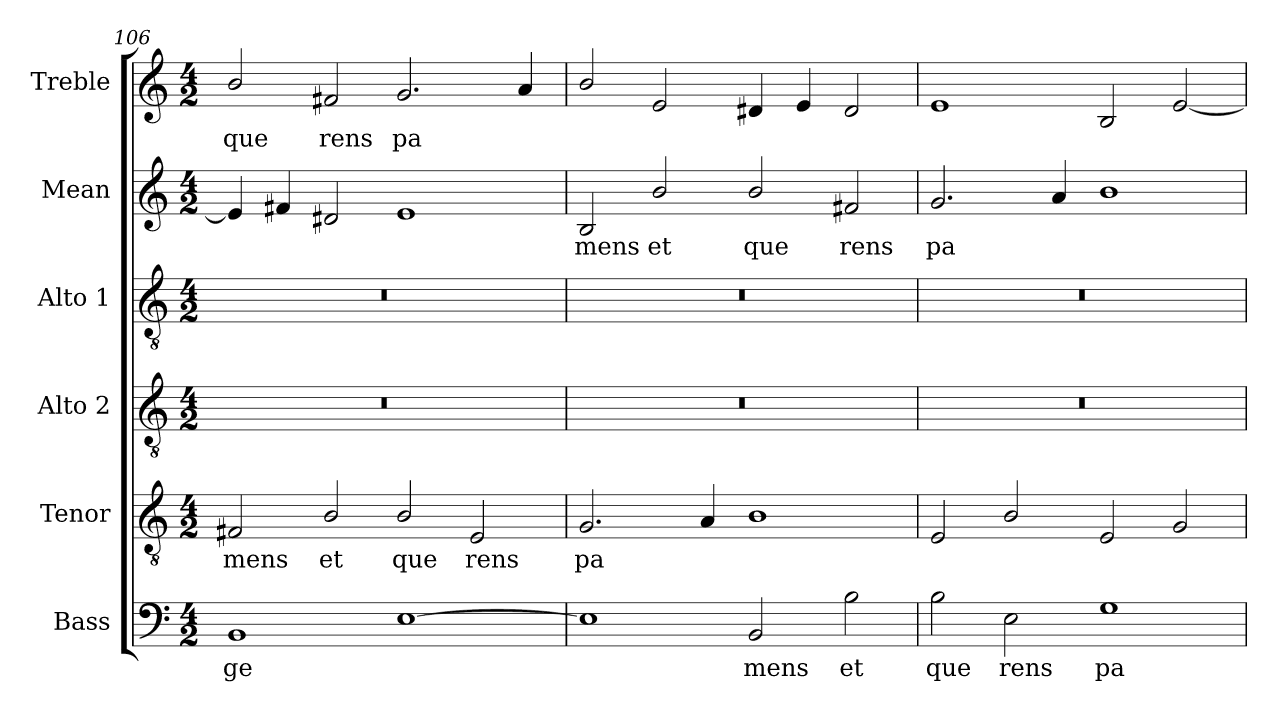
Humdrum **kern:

**kern	**text	**kern	**text	**kern	**kern	**kern	**text	**kern	**text
*part6	*part6	*part5	*part5	*part4	*part3	*part2	*part2	*part1	*part1
*staff6	*staff6	*staff5	*staff5	*staff4	*staff3	*staff2	*staff2	*staff1	*staff1
*I"Bass	*	*I"Tenor	*	*I"Alto 2	*I"Alto 1	*I"Mean	*	*I"Treble	*
*I'B.	*	*I'T.	*	*I'A2.	*I'A1	*I'M.	*	*I'Tr.	*
*clefF4	*	*clefGv2	*	*clefGv2	*clefGv2	*clefG2	*	*clefG2	*
*	*	*ITrd7c12	*	*ITrd7c12	*ITrd7c12	*	*	*	*
*k[]	*	*k[]	*	*k[]	*k[]	*k[]	*	*k[]	*
*C:	*	*C:	*	*C:	*C:	*C:	*	*C:	*
*M4/2	*	*M4/2	*	*M4/2	*M4/2	*M4/2	*	*M4/2	*
=106	=106	=106	=106	=106	=106	=106	=106	=106	=106
!	!LO:LY:b:color=#000000	!	!	!	!	!	!	!	!
!	!	!	!LO:LY:b:color=#000000	!LO:N:vis=1	!LO:N:vis=1	!	!	!	!
!	!	!	!	!	!	!	!	!	!LO:LY:b:color=#000000
1BBi	ge	2FF#Xi/	mens	0r	0r	4ei/]	.	2bi/	que
.	.	.	.	.	.	4f#Xi/	.	.	.
!	!	!	!LO:LY:b:color=#000000	!	!	!	!	!	!
!	!	!	!	!	!	!	!	!	!LO:LY:b:color=#000000
.	.	2BBi/	et	.	.	2d#Xi/	.	2f#Xi/	rens
!	!	!	!LO:LY:b:color=#000000	!	!	!	!	!	!
!	!	!	!	!	!	!	!	!	!LO:LY:b:color=#000000
[>1Ei	.	2BBi/	que	.	.	1ei	.	2.gi/	pa
!	!	!	!LO:LY:b:color=#000000	!	!	!	!	!	!
.	.	2EEi/	rens	.	.	.	.	.	.
.	.	.	.	.	.	.	.	4ai/	.
=107	=107	=107	=107	=107	=107	=107	=107	=107	=107
!	!	!	!LO:LY:b:color=#000000	!LO:N:vis=1	!LO:N:vis=1	!	!	!	!
!	!	!	!	!	!	!	!LO:LY:b:color=#000000	!	!
1Ei]	.	2.GGi/	pa	0r	0r	2Bi/	mens	2bi/	.
!	!	!	!	!	!	!	!LO:LY:b:color=#000000	!	!
.	.	.	.	.	.	2bi/	et	2ei/	.
.	.	4AAi/	.	.	.	.	.	.	.
!	!LO:LY:b:color=#000000	!	!	!	!	!	!	!	!
!	!	!	!	!	!	!	!LO:LY:b:color=#000000	!	!
2BBi/	mens	1BBi	.	.	.	2bi/	que	4d#Xi/	.
.	.	.	.	.	.	.	.	4ei/	.
!	!LO:LY:b:color=#000000	!	!	!	!	!	!	!	!
!	!	!	!	!	!	!	!LO:LY:b:color=#000000	!	!
2Bi\	et	.	.	.	.	2f#Xi/	rens	2d#i/	.
=108	=108	=108	=108	=108	=108	=108	=108	=108	=108
!	!LO:LY:b:color=#000000	!	!	!LO:N:vis=1	!LO:N:vis=1	!	!	!	!
!	!	!	!	!	!	!	!LO:LY:b:color=#000000	!	!
2Bi\	que	2EEi/	.	0r	0r	2.gi/	pa	1ei	.
!	!LO:LY:b:color=#000000	!	!	!	!	!	!	!	!
2Ei\	rens	2BBi/	.	.	.	.	.	.	.
.	.	.	.	.	.	4ai/	.	.	.
!	!LO:LY:b:color=#000000	!	!	!	!	!	!	!	!
1Gi	pa	2EEi/	.	.	.	1bi	.	2Bi/	.
.	.	2GGi/	.	.	.	.	.	[<2ei/	.
=	=	=	=	=	=	=	=	=	=
*-	*-	*-	*-	*-	*-	*-	*-	*-	*-
